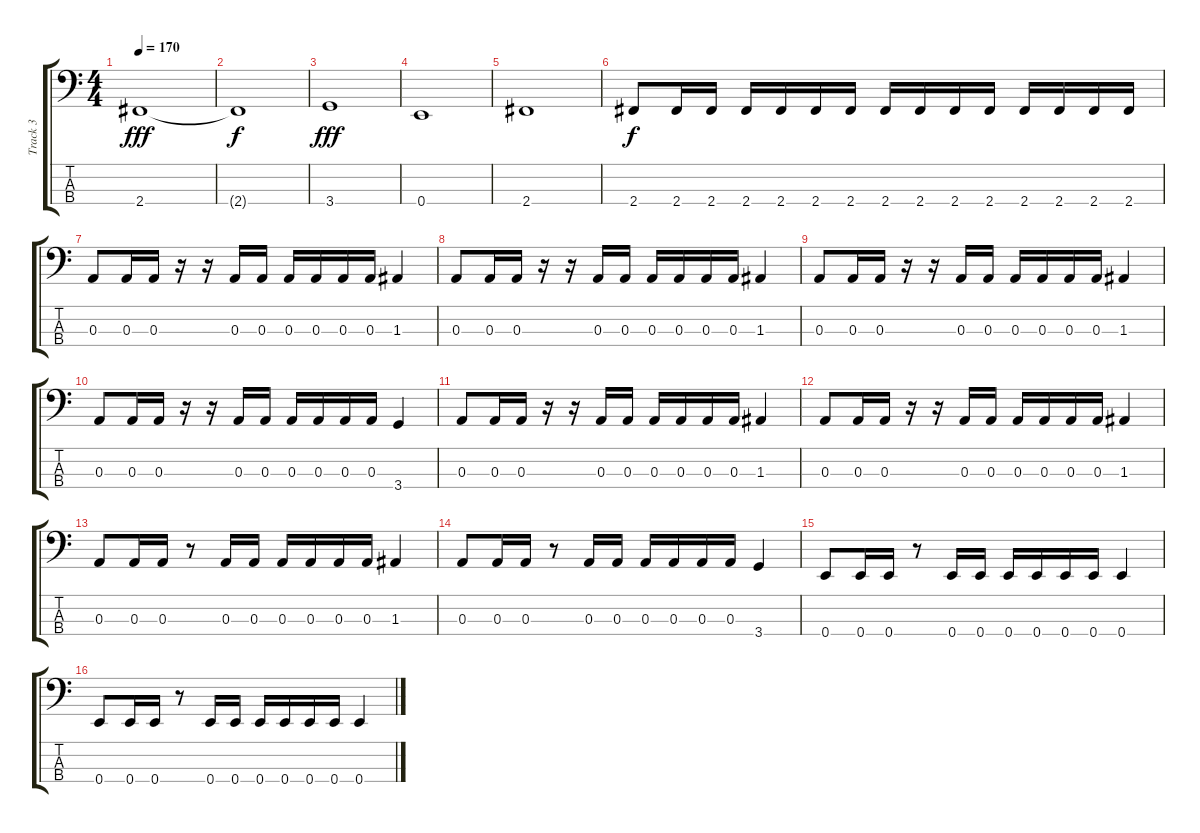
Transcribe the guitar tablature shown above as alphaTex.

\track ("Track 3" "Track 3") {instrument electricbassfinger}
\staff {score tabs}
\tuning (G2 D2 A1 E1) {hide}
\ts (4 4)
\tempo 170
\clef f4
\ks c
2.4.1{dy fff} |
2.4{t}.1{dy f} |
3.4.1{dy fff} |
0.4.1 |
2.4.1 |
2.4.8{dy f} 2.4.16 2.4.16 2.4.16 2.4.16 2.4.16 2.4.16 2.4.16 2.4.16 2.4.16 2.4.16 2.4.16 2.4.16 2.4.16 2.4.16 |
0.3.8 0.3.16 0.3.16 r.16 r.16 0.3.16 0.3.16 0.3.16 0.3.16 0.3.16 0.3.16 1.3.4 |
0.3.8 0.3.16 0.3.16 r.16 r.16 0.3.16 0.3.16 0.3.16 0.3.16 0.3.16 0.3.16 1.3.4 |
0.3.8 0.3.16 0.3.16 r.16 r.16 0.3.16 0.3.16 0.3.16 0.3.16 0.3.16 0.3.16 1.3.4 |
0.3.8 0.3.16 0.3.16 r.16 r.16 0.3.16 0.3.16 0.3.16 0.3.16 0.3.16 0.3.16 3.4.4 |
0.3.8 0.3.16 0.3.16 r.16 r.16 0.3.16 0.3.16 0.3.16 0.3.16 0.3.16 0.3.16 1.3.4 |
0.3.8 0.3.16 0.3.16 r.16 r.16 0.3.16 0.3.16 0.3.16 0.3.16 0.3.16 0.3.16 1.3.4 |
0.3.8 0.3.16 0.3.16 r.8 0.3.16 0.3.16 0.3.16 0.3.16 0.3.16 0.3.16 1.3.4 |
0.3.8 0.3.16 0.3.16 r.8 0.3.16 0.3.16 0.3.16 0.3.16 0.3.16 0.3.16 3.4.4 |
0.4.8 0.4.16 0.4.16 r.8 0.4.16 0.4.16 0.4.16 0.4.16 0.4.16 0.4.16 0.4.4 |
0.4.8 0.4.16 0.4.16 r.8 0.4.16 0.4.16 0.4.16 0.4.16 0.4.16 0.4.16 0.4.4
